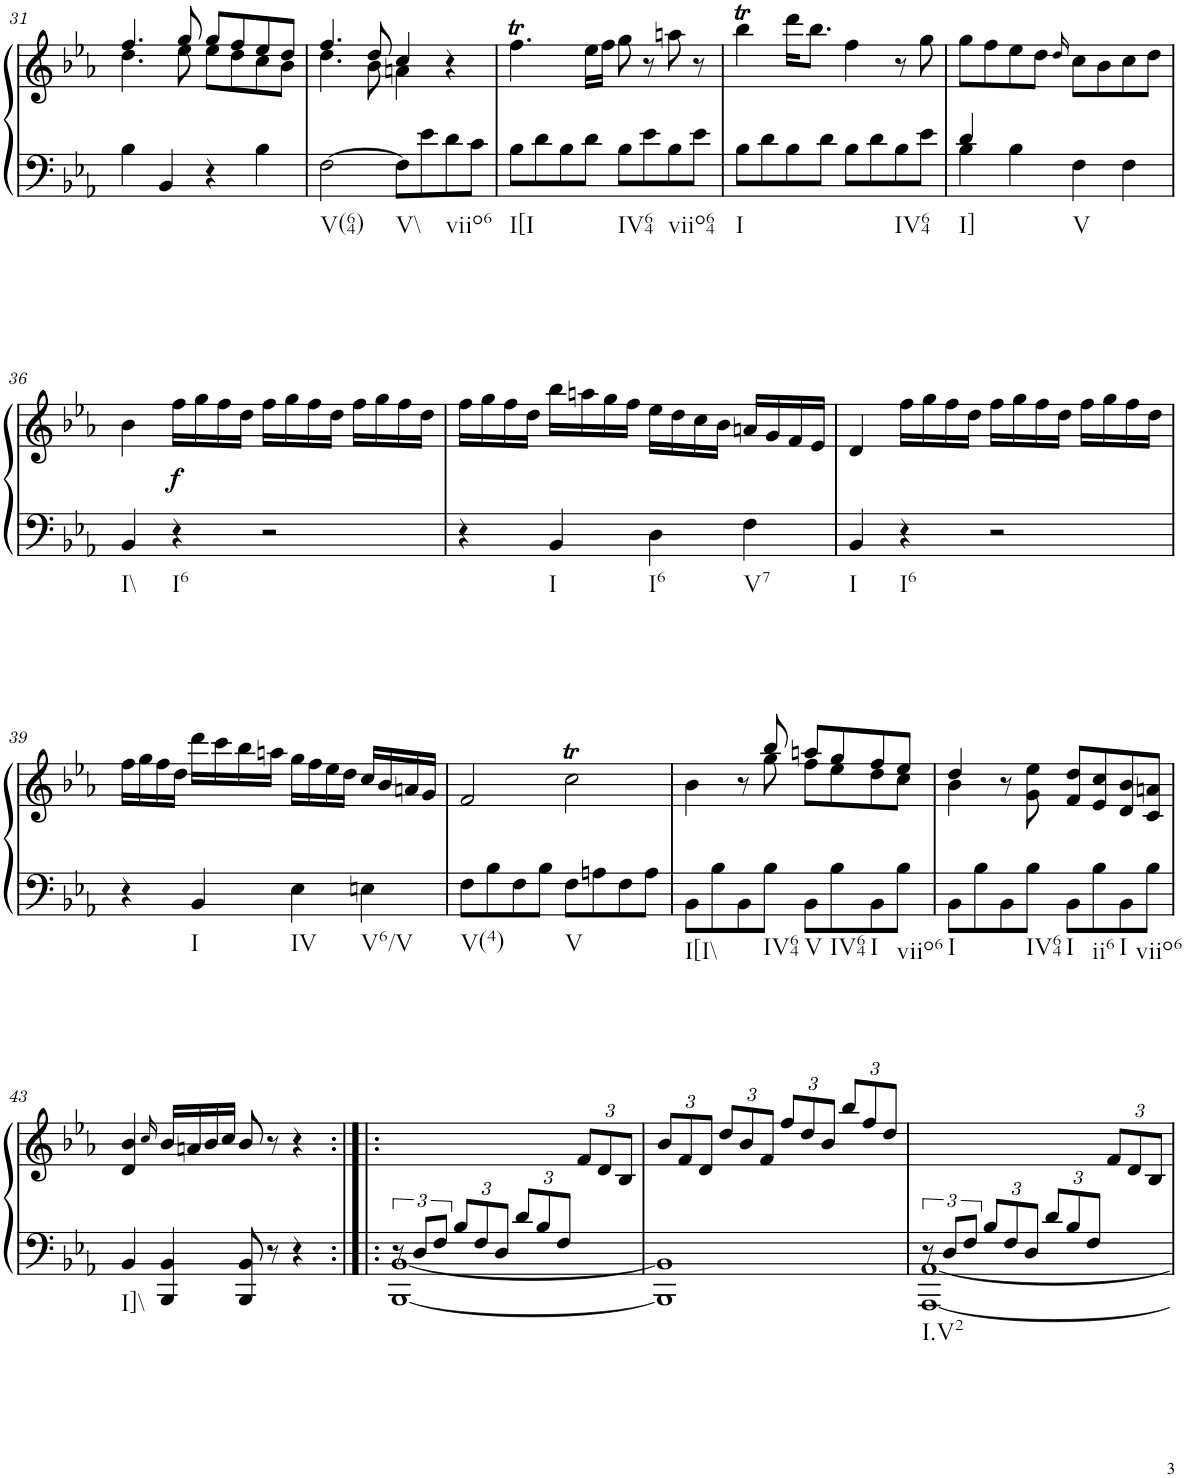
**kern	**kern	**dynam
*part1	*part1	*part1
*staff2	*staff1	*staff1/2
*I"Piano	*	*
*I'Pno.	*	*
!!LO:PB:g=z
*clefF4	*clefG2	*
*k[b-e-a-]	*k[b-e-a-]	*
*M4/4	*M4/4	*
*met(c)	*met(c)	*
=31	=31	=31
*	*^	*
4B-\	4.ff/	4.dd\	.
4BB-/	.	.	.
.	8gg/	8ee-\	.
4r	8gg/L	8ee-\L	.
.	8ff/	8dd\	.
4B-\	8ee-/	8cc\	.
.	8dd/J	8b-\J	.
=32	=32	=32	=32
!LO:TX:b:t=V(64)	!	!	!
[2F\	4.ff/	4.dd\	.
.	8dd/	8b-\	.
!LO:TX:b:t=V\\	!	!	!
8F\L]	4cc/	4an\	.
8e-\	.	.	.
!LO:TX:b:t=viio6	!	!	!
8d\	4r	4ryy	.
8c\J	.	.	.
*	*v	*v	*
=33	=33	=33
!LO:TX:b:t=I[I	!	!
8B-\L	4.ffT\	.
8d\	.	.
8B-\	.	.
8d\J	16ee-\LL	.
.	16ff\JJ	.
!LO:TX:b:t=IV64	!	!
8B-\L	8gg\	.
8e-\	8r	.
!LO:TX:b:t=viio64	!	!
8B-\	8aan\	.
8e-\J	8r	.
=34	=34	=34
!LO:TX:b:t=I	!	!
8B-\L	4bb-T\	.
8d\	.	.
8B-\	16ddd\KL	.
.	8.bb-\J	.
8d\J	.	.
8B-\L	4ff\	.
8d\	.	.
!LO:TX:b:t=IV64	!	!
8B-\	8r	.
8e-\J	8gg\	.
=35	=35	=35
*^	*	*
!LO:TX:b:t=I]	!	!	!
4B-\	4d/	8gg\L	.
.	.	8ff\	.
4B-\	2.ryy	8ee-\	.
.	.	8dd\J	.
.	.	16qdd/	.
!LO:TX:b:t=V	!	!	!
4F\	.	8cc\L	.
.	.	8b-\	.
4F\	.	8cc\	.
.	.	8dd\J	.
*v	*v	*	*
!!LO:LB:g=z
=36	=36	=36
!LO:TX:b:t=I\\	!	!
4BB-/	4b-\	.
!LO:TX:b:t=I6	!	!
!	!	!LO:DY:b
4r	16ff\LL	f
.	16gg\	.
.	16ff\	.
.	16dd\JJ	.
2r	16ff\LL	.
.	16gg\	.
.	16ff\	.
.	16dd\JJ	.
.	16ff\LL	.
.	16gg\	.
.	16ff\	.
.	16dd\JJ	.
=37	=37	=37
4r	16ff\LL	.
.	16gg\	.
.	16ff\	.
.	16dd\JJ	.
!LO:TX:b:t=I	!	!
4BB-/	16bb-\LL	.
.	16aan\	.
.	16gg\	.
.	16ff\JJ	.
!LO:TX:b:t=I6	!	!
4D\	16ee-\LL	.
.	16dd\	.
.	16cc\	.
.	16b-\JJ	.
!LO:TX:b:t=V7	!	!
4F\	16an/LL	.
.	16g/	.
.	16f/	.
.	16e-/JJ	.
=38	=38	=38
!LO:TX:b:t=I	!	!
4BB-/	4d/	.
!LO:TX:b:t=I6	!	!
4r	16ff\LL	.
.	16gg\	.
.	16ff\	.
.	16dd\JJ	.
2r	16ff\LL	.
.	16gg\	.
.	16ff\	.
.	16dd\JJ	.
.	16ff\LL	.
.	16gg\	.
.	16ff\	.
.	16dd\JJ	.
!!LO:LB:g=z
=39	=39	=39
4r	16ff\LL	.
.	16gg\	.
.	16ff\	.
.	16dd\JJ	.
!LO:TX:b:t=I	!	!
4BB-/	16ddd\LL	.
.	16ccc\	.
.	16bb-\	.
.	16aan\JJ	.
!LO:TX:b:t=IV	!	!
4E-\	16gg\LL	.
.	16ff\	.
.	16ee-\	.
.	16dd\JJ	.
!LO:TX:b:t=V6/V	!	!
4En\	16cc/LL	.
.	16b-/	.
.	16an/	.
.	16g/JJ	.
=40	=40	=40
!LO:TX:b:t=V(4)	!	!
8F\L	2f/	.
8B-\	.	.
8F\	.	.
8B-\J	.	.
!LO:TX:b:t=V	!	!
8F\L	2ccT\	.
8An\	.	.
8F\	.	.
8A\J	.	.
=41	=41	=41
*	*^	*
!LO:TX:b:t=I[I\\	!	!	!
8BB-\L	4b-\	4.ryy	.
8B-\	.	.	.
8BB-\	8r	.	.
!LO:TX:b:t=IV64	!	!	!
8B-\J	8bb-/	8gg\	.
!LO:TX:b:t=V	!	!	!
8BB-\L	8aan/L	8ff\L	.
!LO:TX:b:t=IV64	!	!	!
8B-\	8gg/	8ee-\	.
!LO:TX:b:t=I	!	!	!
8BB-\	8ff/	8dd\	.
!LO:TX:b:t=viio6	!	!	!
8B-\J	8ee-/J	8cc\J	.
=42	=42	=42	=42
!LO:TX:b:t=I	!	!	!
8BB-\L	4dd/	4b-\	.
8B-\	.	.	.
8BB-\	8r	2.ryy	.
!LO:TX:b:t=IV64	!	!	!
8B-\J	8g\ 8ee-\	.	.
!LO:TX:b:t=I	!	!	!
8BB-\L	8f/ 8dd/L	.	.
!LO:TX:b:t=ii6	!	!	!
8B-\	8e-/ 8cc/	.	.
!LO:TX:b:t=I	!	!	!
8BB-\	8d/ 8b-/	.	.
!LO:TX:b:t=viio6	!	!	!
8B-\J	8c/ 8an/J	.	.
*	*v	*v	*
!!LO:LB:g=z
=43	=43	=43
!LO:TX:b:t=I]\\	!	!
4BB-/	4d/ 4b-/	.
.	16qcc/	.
4BBB-/ 4BB-/	16b-/LL	.
.	16an/	.
.	16b-/	.
.	16cc/JJ	.
8BBB-/ 8BB-/	8b-/	.
8r	8r	.
4r	4r	.
=44:|!|:	=44:|!|:	=44:|!|:
*^	*	*
12ryy	[1BBB- [<1BB-	12r	.
12D/L	.	3%2ryy	.
12F/J	.	.	.
*Xbrackettup	*	*	*
12B-/L	.	.	.
12F/	.	.	.
12D/J	.	.	.
12d/L	.	.	.
12B-/	.	.	.
12F/J	.	.	.
*	*	*Xbrackettup	*
4ryy	.	12f/L	.
.	.	12d/	.
.	.	12B-/J	.
*v	*v	*	*
=45	=45	=45
1BBB-] 1BB-]	12b-/L	.
.	12f/	.
.	12d/J	.
.	12dd/L	.
.	12b-/	.
.	12f/J	.
.	12ff/L	.
.	12dd/	.
.	12b-/J	.
.	12bb-/L	.
.	12ff/	.
.	12dd/J	.
=46	=46	=46
*^	*	*
*	*	*brackettup	*
!LO:TX:b:t=I.V2	!	!	!
12ryy	[1AAA- [<1AA-	12r	.
12D/L	.	3%2ryy	.
12F/J	.	.	.
12B-/L	.	.	.
12F/	.	.	.
12D/J	.	.	.
12d/L	.	.	.
12B-/	.	.	.
12F/J	.	.	.
*	*	*Xbrackettup	*
4ryy	.	12f/L	.
.	.	12d/	.
.	.	12B-/J	.
*v	*v	*	*
=	=	=
*-	*-	*-
